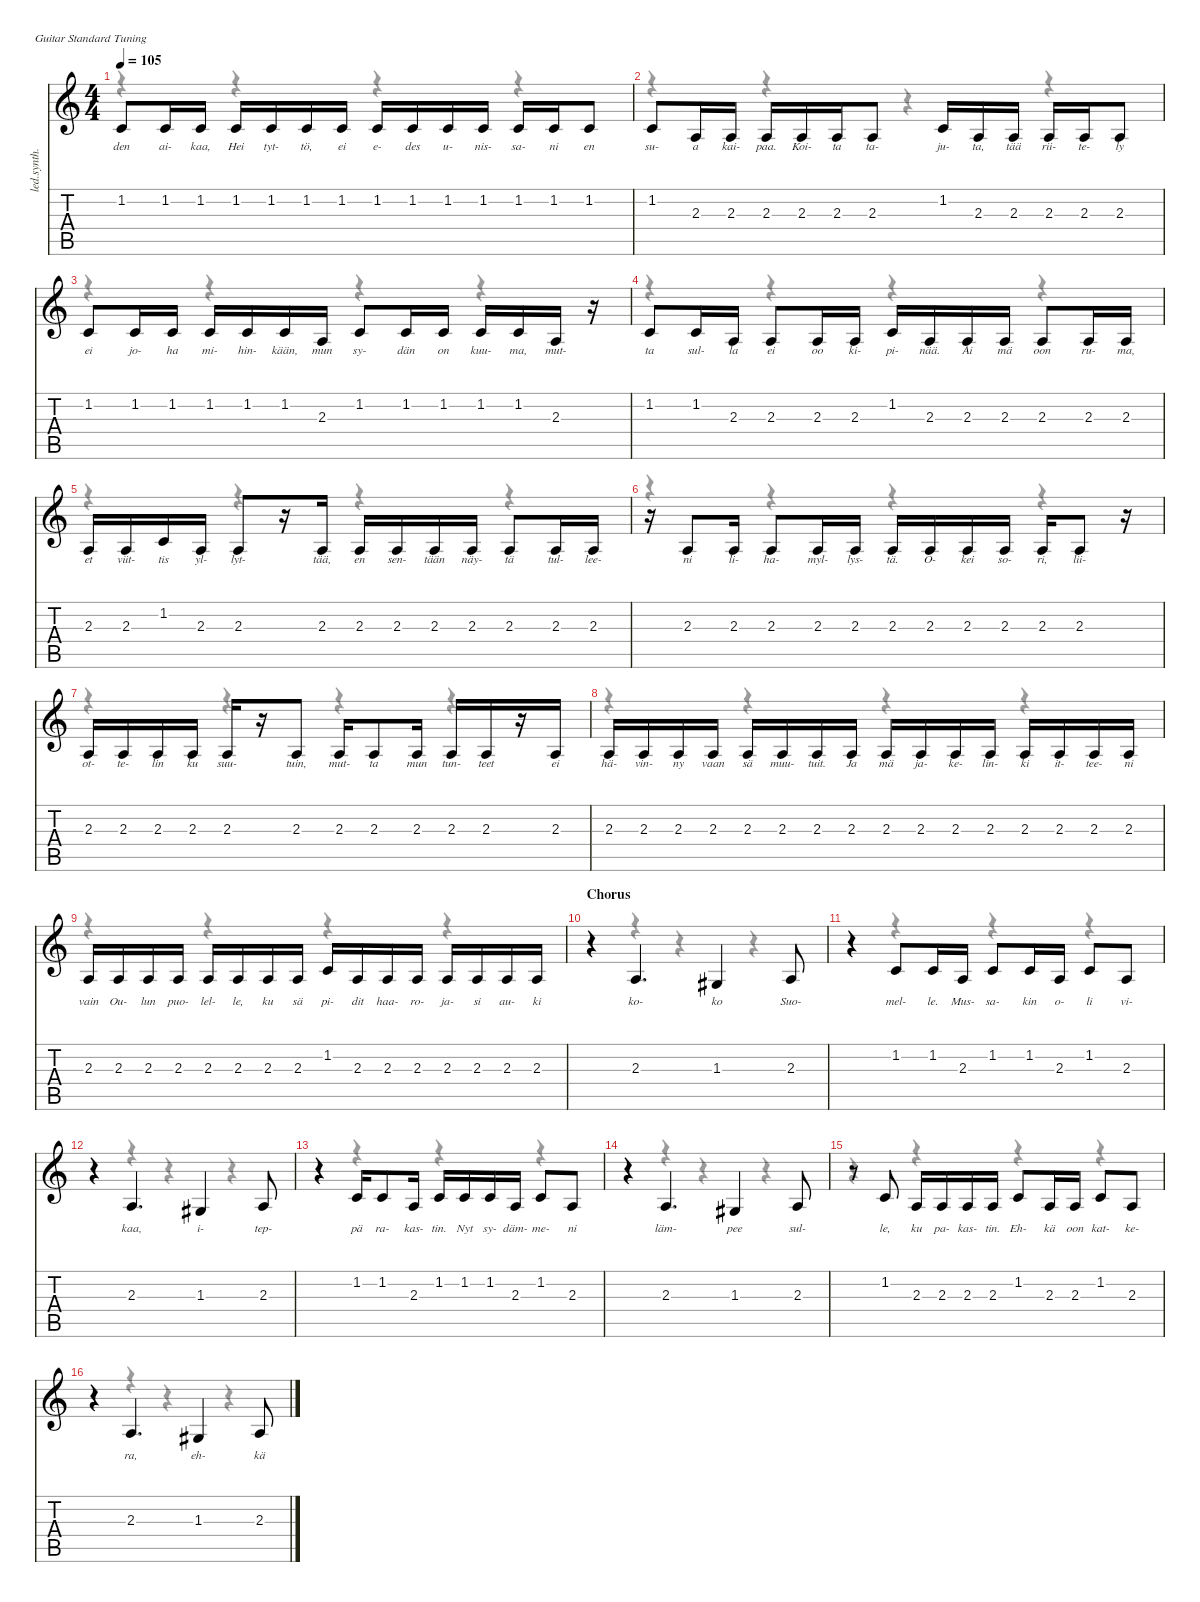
\defaultSystemsLayout 4
\hideDynamics
\bracketExtendMode nobrackets
\otherSystemsTrackNameOrientation horizontal
\track ("Vocal" "led.synth.") {instrument lead6voice}
\staff {score tabs}
\tuning (E4 B3 G3 D3 A2 E2)
\voice
\ts (4 4)
\tempo 105
\clef g2
\ks c
1.2.8{lyrics (0 "den") lyrics (1 "") lyrics (2 "") lyrics (3 "") lyrics (4 "") dy f beam Up} 1.2.16{lyrics (0 "ai-") lyrics (1 "") lyrics (2 "") lyrics (3 "") lyrics (4 "") beam Up} 1.2.16{lyrics (0 "kaa,") lyrics (1 "") lyrics (2 "") lyrics (3 "") lyrics (4 "") beam Up} 1.2.16{lyrics (0 "Hei") lyrics (1 "") lyrics (2 "") lyrics (3 "") lyrics (4 "") beam Up} 1.2.16{lyrics (0 "tyt-") lyrics (1 "") lyrics (2 "") lyrics (3 "") lyrics (4 "") beam Up} 1.2.16{lyrics (0 "tö,") lyrics (1 "") lyrics (2 "") lyrics (3 "") lyrics (4 "") beam Up} 1.2.16{lyrics (0 "ei") lyrics (1 "") lyrics (2 "") lyrics (3 "") lyrics (4 "") beam Up} 1.2.16{lyrics (0 "e-") lyrics (1 "") lyrics (2 "") lyrics (3 "") lyrics (4 "") beam Up} 1.2.16{lyrics (0 "des") lyrics (1 "") lyrics (2 "") lyrics (3 "") lyrics (4 "") beam Up} 1.2.16{lyrics (0 "u-") lyrics (1 "") lyrics (2 "") lyrics (3 "") lyrics (4 "") beam Up} 1.2.16{lyrics (0 "nis-") lyrics (1 "") lyrics (2 "") lyrics (3 "") lyrics (4 "") beam Up} 1.2.16{lyrics (0 "sa-") lyrics (1 "") lyrics (2 "") lyrics (3 "") lyrics (4 "") beam Up} 1.2.16{lyrics (0 "ni") lyrics (1 "") lyrics (2 "") lyrics (3 "") lyrics (4 "") beam Up} 1.2.8{lyrics (0 "en") lyrics (1 "") lyrics (2 "") lyrics (3 "") lyrics (4 "") beam Up} |
1.2.8{lyrics (0 "su-") lyrics (1 "") lyrics (2 "") lyrics (3 "") lyrics (4 "") beam Up} 2.3.16{lyrics (0 "a") lyrics (1 "") lyrics (2 "") lyrics (3 "") lyrics (4 "") beam Up} 2.3.16{lyrics (0 "kai-") lyrics (1 "") lyrics (2 "") lyrics (3 "") lyrics (4 "") beam Up} 2.3.16{lyrics (0 "paa.") lyrics (1 "") lyrics (2 "") lyrics (3 "") lyrics (4 "") beam Up} 2.3.16{lyrics (0 "Koi-") lyrics (1 "") lyrics (2 "") lyrics (3 "") lyrics (4 "") beam Up} 2.3.16{lyrics (0 "ta") lyrics (1 "") lyrics (2 "") lyrics (3 "") lyrics (4 "") beam Up} 2.3.8{lyrics (0 "ta-") lyrics (1 "") lyrics (2 "") lyrics (3 "") lyrics (4 "") beam Up} 1.2.16{lyrics (0 "ju-") lyrics (1 "") lyrics (2 "") lyrics (3 "") lyrics (4 "") beam Up} 2.3.16{lyrics (0 "ta,") lyrics (1 "") lyrics (2 "") lyrics (3 "") lyrics (4 "") beam Up} 2.3.16{lyrics (0 "tää") lyrics (1 "") lyrics (2 "") lyrics (3 "") lyrics (4 "") beam Up} 2.3.16{lyrics (0 "rii-") lyrics (1 "") lyrics (2 "") lyrics (3 "") lyrics (4 "") beam Up} 2.3.16{lyrics (0 "te-") lyrics (1 "") lyrics (2 "") lyrics (3 "") lyrics (4 "") beam Up} 2.3.8{lyrics (0 "ly") lyrics (1 "") lyrics (2 "") lyrics (3 "") lyrics (4 "") beam Up} |
1.2.8{lyrics (0 "ei") lyrics (1 "") lyrics (2 "") lyrics (3 "") lyrics (4 "") beam Up} 1.2.16{lyrics (0 "jo-") lyrics (1 "") lyrics (2 "") lyrics (3 "") lyrics (4 "") beam Up} 1.2.16{lyrics (0 "ha") lyrics (1 "") lyrics (2 "") lyrics (3 "") lyrics (4 "") beam Up} 1.2.16{lyrics (0 "mi-") lyrics (1 "") lyrics (2 "") lyrics (3 "") lyrics (4 "") beam Up} 1.2.16{lyrics (0 "hin-") lyrics (1 "") lyrics (2 "") lyrics (3 "") lyrics (4 "") beam Up} 1.2.16{lyrics (0 "kään,") lyrics (1 "") lyrics (2 "") lyrics (3 "") lyrics (4 "") beam Up} 2.3.16{lyrics (0 "mun") lyrics (1 "") lyrics (2 "") lyrics (3 "") lyrics (4 "") beam Up} 1.2.8{lyrics (0 "sy-") lyrics (1 "") lyrics (2 "") lyrics (3 "") lyrics (4 "") beam Up} 1.2.16{lyrics (0 "dän") lyrics (1 "") lyrics (2 "") lyrics (3 "") lyrics (4 "") beam Up} 1.2.16{lyrics (0 "on") lyrics (1 "") lyrics (2 "") lyrics (3 "") lyrics (4 "") beam Up} 1.2.16{lyrics (0 "kuu-") lyrics (1 "") lyrics (2 "") lyrics (3 "") lyrics (4 "") beam Up} 1.2.16{lyrics (0 "ma,") lyrics (1 "") lyrics (2 "") lyrics (3 "") lyrics (4 "") beam Up} 2.3.16{lyrics (0 "mut-") lyrics (1 "") lyrics (2 "") lyrics (3 "") lyrics (4 "") beam Up} r.16{beam Up} |
1.2.8{lyrics (0 "ta") lyrics (1 "") lyrics (2 "") lyrics (3 "") lyrics (4 "") beam Up} 1.2.16{lyrics (0 "sul-") lyrics (1 "") lyrics (2 "") lyrics (3 "") lyrics (4 "") beam Up} 2.3.16{lyrics (0 "la") lyrics (1 "") lyrics (2 "") lyrics (3 "") lyrics (4 "") beam Up} 2.3.8{lyrics (0 "ei") lyrics (1 "") lyrics (2 "") lyrics (3 "") lyrics (4 "") beam Up} 2.3.16{lyrics (0 "oo") lyrics (1 "") lyrics (2 "") lyrics (3 "") lyrics (4 "") beam Up} 2.3.16{lyrics (0 "ki-") lyrics (1 "") lyrics (2 "") lyrics (3 "") lyrics (4 "") beam Up} 1.2.16{lyrics (0 "pi-") lyrics (1 "") lyrics (2 "") lyrics (3 "") lyrics (4 "") beam Up} 2.3.16{lyrics (0 "nää.") lyrics (1 "") lyrics (2 "") lyrics (3 "") lyrics (4 "") beam Up} 2.3.16{lyrics (0 "Ai") lyrics (1 "") lyrics (2 "") lyrics (3 "") lyrics (4 "") beam Up} 2.3.16{lyrics (0 "mä") lyrics (1 "") lyrics (2 "") lyrics (3 "") lyrics (4 "") beam Up} 2.3.8{lyrics (0 "oon") lyrics (1 "") lyrics (2 "") lyrics (3 "") lyrics (4 "") beam Up} 2.3.16{lyrics (0 "ru-") lyrics (1 "") lyrics (2 "") lyrics (3 "") lyrics (4 "") beam Up} 2.3.16{lyrics (0 "ma,") lyrics (1 "") lyrics (2 "") lyrics (3 "") lyrics (4 "") beam Up} |
2.3.16{lyrics (0 "et") lyrics (1 "") lyrics (2 "") lyrics (3 "") lyrics (4 "") beam Up} 2.3.16{lyrics (0 "viit-") lyrics (1 "") lyrics (2 "") lyrics (3 "") lyrics (4 "") beam Up} 1.2.16{lyrics (0 "tis") lyrics (1 "") lyrics (2 "") lyrics (3 "") lyrics (4 "") beam Up} 2.3.16{lyrics (0 "yl-") lyrics (1 "") lyrics (2 "") lyrics (3 "") lyrics (4 "") beam Up} 2.3.8{lyrics (0 "lyt-") lyrics (1 "") lyrics (2 "") lyrics (3 "") lyrics (4 "") beam Up} r.16{beam Up} 2.3.16{lyrics (0 "tää,") lyrics (1 "") lyrics (2 "") lyrics (3 "") lyrics (4 "") beam Up} 2.3.16{lyrics (0 "en") lyrics (1 "") lyrics (2 "") lyrics (3 "") lyrics (4 "") beam Up} 2.3.16{lyrics (0 "sen-") lyrics (1 "") lyrics (2 "") lyrics (3 "") lyrics (4 "") beam Up} 2.3.16{lyrics (0 "tään") lyrics (1 "") lyrics (2 "") lyrics (3 "") lyrics (4 "") beam Up} 2.3.16{lyrics (0 "näy-") lyrics (1 "") lyrics (2 "") lyrics (3 "") lyrics (4 "") beam Up} 2.3.8{lyrics (0 "tä") lyrics (1 "") lyrics (2 "") lyrics (3 "") lyrics (4 "") beam Up} 2.3.16{lyrics (0 "tul-") lyrics (1 "") lyrics (2 "") lyrics (3 "") lyrics (4 "") beam Up} 2.3.16{lyrics (0 "lee-") lyrics (1 "") lyrics (2 "") lyrics (3 "") lyrics (4 "") beam Up} |
r.16{beam Up} 2.3.8{lyrics (0 "ni") lyrics (1 "") lyrics (2 "") lyrics (3 "") lyrics (4 "") beam Up} 2.3.16{lyrics (0 "li-") lyrics (1 "") lyrics (2 "") lyrics (3 "") lyrics (4 "") beam Up} 2.3.8{lyrics (0 "ha-") lyrics (1 "") lyrics (2 "") lyrics (3 "") lyrics (4 "") beam Up} 2.3.16{lyrics (0 "myl-") lyrics (1 "") lyrics (2 "") lyrics (3 "") lyrics (4 "") beam Up} 2.3.16{lyrics (0 "lys-") lyrics (1 "") lyrics (2 "") lyrics (3 "") lyrics (4 "") beam Up} 2.3.16{lyrics (0 "tä.") lyrics (1 "") lyrics (2 "") lyrics (3 "") lyrics (4 "") beam Up} 2.3.16{lyrics (0 "O-") lyrics (1 "") lyrics (2 "") lyrics (3 "") lyrics (4 "") beam Up} 2.3.16{lyrics (0 "kei") lyrics (1 "") lyrics (2 "") lyrics (3 "") lyrics (4 "") beam Up} 2.3.16{lyrics (0 "so-") lyrics (1 "") lyrics (2 "") lyrics (3 "") lyrics (4 "") beam Up} 2.3.16{lyrics (0 "ri,") lyrics (1 "") lyrics (2 "") lyrics (3 "") lyrics (4 "") beam Up} 2.3.8{lyrics (0 "lii-") lyrics (1 "") lyrics (2 "") lyrics (3 "") lyrics (4 "") beam Up} r.16{beam Up} |
2.3.16{lyrics (0 "ot-") lyrics (1 "") lyrics (2 "") lyrics (3 "") lyrics (4 "") beam Up} 2.3.16{lyrics (0 "te-") lyrics (1 "") lyrics (2 "") lyrics (3 "") lyrics (4 "") beam Up} 2.3.16{lyrics (0 "lin") lyrics (1 "") lyrics (2 "") lyrics (3 "") lyrics (4 "") beam Up} 2.3.16{lyrics (0 "ku") lyrics (1 "") lyrics (2 "") lyrics (3 "") lyrics (4 "") beam Up} 2.3.16{lyrics (0 "suu-") lyrics (1 "") lyrics (2 "") lyrics (3 "") lyrics (4 "") beam Up} r.16{beam Up} 2.3.8{lyrics (0 "tuin,") lyrics (1 "") lyrics (2 "") lyrics (3 "") lyrics (4 "") beam Up} 2.3.16{lyrics (0 "mut-") lyrics (1 "") lyrics (2 "") lyrics (3 "") lyrics (4 "") beam Up} 2.3.8{lyrics (0 "ta") lyrics (1 "") lyrics (2 "") lyrics (3 "") lyrics (4 "") beam Up} 2.3.16{lyrics (0 "mun") lyrics (1 "") lyrics (2 "") lyrics (3 "") lyrics (4 "") beam Up} 2.3.16{lyrics (0 "tun-") lyrics (1 "") lyrics (2 "") lyrics (3 "") lyrics (4 "") beam Up} 2.3.16{lyrics (0 "teet") lyrics (1 "") lyrics (2 "") lyrics (3 "") lyrics (4 "") beam Up} r.16{beam Up} 2.3.16{lyrics (0 "ei") lyrics (1 "") lyrics (2 "") lyrics (3 "") lyrics (4 "") beam Up} |
2.3.16{lyrics (0 "hä-") lyrics (1 "") lyrics (2 "") lyrics (3 "") lyrics (4 "") beam Up} 2.3.16{lyrics (0 "vin-") lyrics (1 "") lyrics (2 "") lyrics (3 "") lyrics (4 "") beam Up} 2.3.16{lyrics (0 "ny") lyrics (1 "") lyrics (2 "") lyrics (3 "") lyrics (4 "") beam Up} 2.3.16{lyrics (0 "vaan") lyrics (1 "") lyrics (2 "") lyrics (3 "") lyrics (4 "") beam Up} 2.3.16{lyrics (0 "sä") lyrics (1 "") lyrics (2 "") lyrics (3 "") lyrics (4 "") beam Up} 2.3.16{lyrics (0 "muu-") lyrics (1 "") lyrics (2 "") lyrics (3 "") lyrics (4 "") beam Up} 2.3.16{lyrics (0 "tuit.") lyrics (1 "") lyrics (2 "") lyrics (3 "") lyrics (4 "") beam Up} 2.3.16{lyrics (0 "Ja") lyrics (1 "") lyrics (2 "") lyrics (3 "") lyrics (4 "") beam Up} 2.3.16{lyrics (0 "mä") lyrics (1 "") lyrics (2 "") lyrics (3 "") lyrics (4 "") beam Up} 2.3.16{lyrics (0 "ja-") lyrics (1 "") lyrics (2 "") lyrics (3 "") lyrics (4 "") beam Up} 2.3.16{lyrics (0 "ke-") lyrics (1 "") lyrics (2 "") lyrics (3 "") lyrics (4 "") beam Up} 2.3.16{lyrics (0 "lin-") lyrics (1 "") lyrics (2 "") lyrics (3 "") lyrics (4 "") beam Up} 2.3.16{lyrics (0 "ki") lyrics (1 "") lyrics (2 "") lyrics (3 "") lyrics (4 "") beam Up} 2.3.16{lyrics (0 "it-") lyrics (1 "") lyrics (2 "") lyrics (3 "") lyrics (4 "") beam Up} 2.3.16{lyrics (0 "tee-") lyrics (1 "") lyrics (2 "") lyrics (3 "") lyrics (4 "") beam Up} 2.3.16{lyrics (0 "ni") lyrics (1 "") lyrics (2 "") lyrics (3 "") lyrics (4 "") beam Up} |
2.3.16{lyrics (0 "vain") lyrics (1 "") lyrics (2 "") lyrics (3 "") lyrics (4 "") beam Up} 2.3.16{lyrics (0 "Ou-") lyrics (1 "") lyrics (2 "") lyrics (3 "") lyrics (4 "") beam Up} 2.3.16{lyrics (0 "lun") lyrics (1 "") lyrics (2 "") lyrics (3 "") lyrics (4 "") beam Up} 2.3.16{lyrics (0 "puo-") lyrics (1 "") lyrics (2 "") lyrics (3 "") lyrics (4 "") beam Up} 2.3.16{lyrics (0 "lel-") lyrics (1 "") lyrics (2 "") lyrics (3 "") lyrics (4 "") beam Up} 2.3.16{lyrics (0 "le,") lyrics (1 "") lyrics (2 "") lyrics (3 "") lyrics (4 "") beam Up} 2.3.16{lyrics (0 "ku") lyrics (1 "") lyrics (2 "") lyrics (3 "") lyrics (4 "") beam Up} 2.3.16{lyrics (0 "sä") lyrics (1 "") lyrics (2 "") lyrics (3 "") lyrics (4 "") beam Up} 1.2.16{lyrics (0 "pi-") lyrics (1 "") lyrics (2 "") lyrics (3 "") lyrics (4 "") beam Up} 2.3.16{lyrics (0 "dit") lyrics (1 "") lyrics (2 "") lyrics (3 "") lyrics (4 "") beam Up} 2.3.16{lyrics (0 "haa-") lyrics (1 "") lyrics (2 "") lyrics (3 "") lyrics (4 "") beam Up} 2.3.16{lyrics (0 "ro-") lyrics (1 "") lyrics (2 "") lyrics (3 "") lyrics (4 "") beam Up} 2.3.16{lyrics (0 "ja-") lyrics (1 "") lyrics (2 "") lyrics (3 "") lyrics (4 "") beam Up} 2.3.16{lyrics (0 "si") lyrics (1 "") lyrics (2 "") lyrics (3 "") lyrics (4 "") beam Up} 2.3.16{lyrics (0 "au-") lyrics (1 "") lyrics (2 "") lyrics (3 "") lyrics (4 "") beam Up} 2.3.16{lyrics (0 "ki") lyrics (1 "") lyrics (2 "") lyrics (3 "") lyrics (4 "") beam Up} |
\section ("" "Chorus")
r.4 2.3.4{d lyrics (0 "ko-") lyrics (1 "") lyrics (2 "") lyrics (3 "") lyrics (4 "")} 1.3{acc #}.4{lyrics (0 "ko") lyrics (1 "") lyrics (2 "") lyrics (3 "") lyrics (4 "")} 2.3.8{lyrics (0 "Suo-") lyrics (1 "") lyrics (2 "") lyrics (3 "") lyrics (4 "")} |
r.4 1.2.8{lyrics (0 "mel-") lyrics (1 "") lyrics (2 "") lyrics (3 "") lyrics (4 "")} 1.2.16{lyrics (0 "le.") lyrics (1 "") lyrics (2 "") lyrics (3 "") lyrics (4 "")} 2.3.16{lyrics (0 "Mus-") lyrics (1 "") lyrics (2 "") lyrics (3 "") lyrics (4 "")} 1.2.8{lyrics (0 "sa-") lyrics (1 "") lyrics (2 "") lyrics (3 "") lyrics (4 "")} 1.2.16{lyrics (0 "kin") lyrics (1 "") lyrics (2 "") lyrics (3 "") lyrics (4 "")} 2.3.16{lyrics (0 "o-") lyrics (1 "") lyrics (2 "") lyrics (3 "") lyrics (4 "")} 1.2.8{lyrics (0 "li") lyrics (1 "") lyrics (2 "") lyrics (3 "") lyrics (4 "")} 2.3.8{lyrics (0 "vi-") lyrics (1 "") lyrics (2 "") lyrics (3 "") lyrics (4 "")} |
r.4 2.3.4{d lyrics (0 "kaa,") lyrics (1 "") lyrics (2 "") lyrics (3 "") lyrics (4 "")} 1.3{acc #}.4{lyrics (0 "i-") lyrics (1 "") lyrics (2 "") lyrics (3 "") lyrics (4 "")} 2.3.8{lyrics (0 "tep-") lyrics (1 "") lyrics (2 "") lyrics (3 "") lyrics (4 "")} |
r.4 1.2.16{lyrics (0 "pä") lyrics (1 "") lyrics (2 "") lyrics (3 "") lyrics (4 "")} 1.2.8{lyrics (0 "ra-") lyrics (1 "") lyrics (2 "") lyrics (3 "") lyrics (4 "")} 2.3.16{lyrics (0 "kas-") lyrics (1 "") lyrics (2 "") lyrics (3 "") lyrics (4 "")} 1.2.16{lyrics (0 "tin.") lyrics (1 "") lyrics (2 "") lyrics (3 "") lyrics (4 "")} 1.2.16{lyrics (0 "Nyt") lyrics (1 "") lyrics (2 "") lyrics (3 "") lyrics (4 "")} 1.2.16{lyrics (0 "sy-") lyrics (1 "") lyrics (2 "") lyrics (3 "") lyrics (4 "")} 2.3.16{lyrics (0 "däm-") lyrics (1 "") lyrics (2 "") lyrics (3 "") lyrics (4 "")} 1.2.8{lyrics (0 "me-") lyrics (1 "") lyrics (2 "") lyrics (3 "") lyrics (4 "")} 2.3.8{lyrics (0 "ni") lyrics (1 "") lyrics (2 "") lyrics (3 "") lyrics (4 "")} |
r.4 2.3.4{d lyrics (0 "läm-") lyrics (1 "") lyrics (2 "") lyrics (3 "") lyrics (4 "")} 1.3{acc #}.4{lyrics (0 "pee") lyrics (1 "") lyrics (2 "") lyrics (3 "") lyrics (4 "")} 2.3.8{lyrics (0 "sul-") lyrics (1 "") lyrics (2 "") lyrics (3 "") lyrics (4 "")} |
r.8 1.2.8{lyrics (0 "le,") lyrics (1 "") lyrics (2 "") lyrics (3 "") lyrics (4 "")} 2.3.16{lyrics (0 "ku") lyrics (1 "") lyrics (2 "") lyrics (3 "") lyrics (4 "")} 2.3.16{lyrics (0 "pa-") lyrics (1 "") lyrics (2 "") lyrics (3 "") lyrics (4 "")} 2.3.16{lyrics (0 "kas-") lyrics (1 "") lyrics (2 "") lyrics (3 "") lyrics (4 "")} 2.3.16{lyrics (0 "tin.") lyrics (1 "") lyrics (2 "") lyrics (3 "") lyrics (4 "")} 1.2.8{lyrics (0 "Eh-") lyrics (1 "") lyrics (2 "") lyrics (3 "") lyrics (4 "")} 2.3.16{lyrics (0 "kä") lyrics (1 "") lyrics (2 "") lyrics (3 "") lyrics (4 "")} 2.3.16{lyrics (0 "oon") lyrics (1 "") lyrics (2 "") lyrics (3 "") lyrics (4 "")} 1.2.8{lyrics (0 "kat-") lyrics (1 "") lyrics (2 "") lyrics (3 "") lyrics (4 "")} 2.3.8{lyrics (0 "ke-") lyrics (1 "") lyrics (2 "") lyrics (3 "") lyrics (4 "")} |
r.4 2.3.4{d lyrics (0 "ra,") lyrics (1 "") lyrics (2 "") lyrics (3 "") lyrics (4 "")} 1.3{acc #}.4{lyrics (0 "eh-") lyrics (1 "") lyrics (2 "") lyrics (3 "") lyrics (4 "")} 2.3.8{lyrics (0 "kä") lyrics (1 "") lyrics (2 "") lyrics (3 "") lyrics (4 "")}
\voice
\clef g2
\ottava regular
\simile none
\ks c
r.4{dy mf beam Down} r.4{beam Down} r.4{beam Down} r.4{beam Down} |
r.4{beam Down} r.4{beam Down} r.4{beam Down} r.4{beam Down} |
r.4{beam Down} r.4{beam Down} r.4{beam Down} r.4{beam Down} |
r.4{beam Down} r.4{beam Down} r.4{beam Down} r.4{beam Down} |
r.4{beam Down} r.4{beam Down} r.4{beam Down} r.4{beam Down} |
r.4{beam Down} r.4{beam Down} r.4{beam Down} r.4{beam Down} |
r.4{beam Down} r.4{beam Down} r.4{beam Down} r.4{beam Down} |
r.4{beam Down} r.4{beam Down} r.4{beam Down} r.4{beam Down} |
r.4{beam Down} r.4{beam Down} r.4{beam Down} r.4{beam Down} |
r.4 r.4 r.4 r.4 |
r.4 r.4 r.4 r.4 |
r.4 r.4 r.4 r.4 |
r.4 r.4 r.4 r.4 |
r.4 r.4 r.4 r.4 |
r.4 r.4 r.4 r.4 |
r.4 r.4 r.4 r.4
